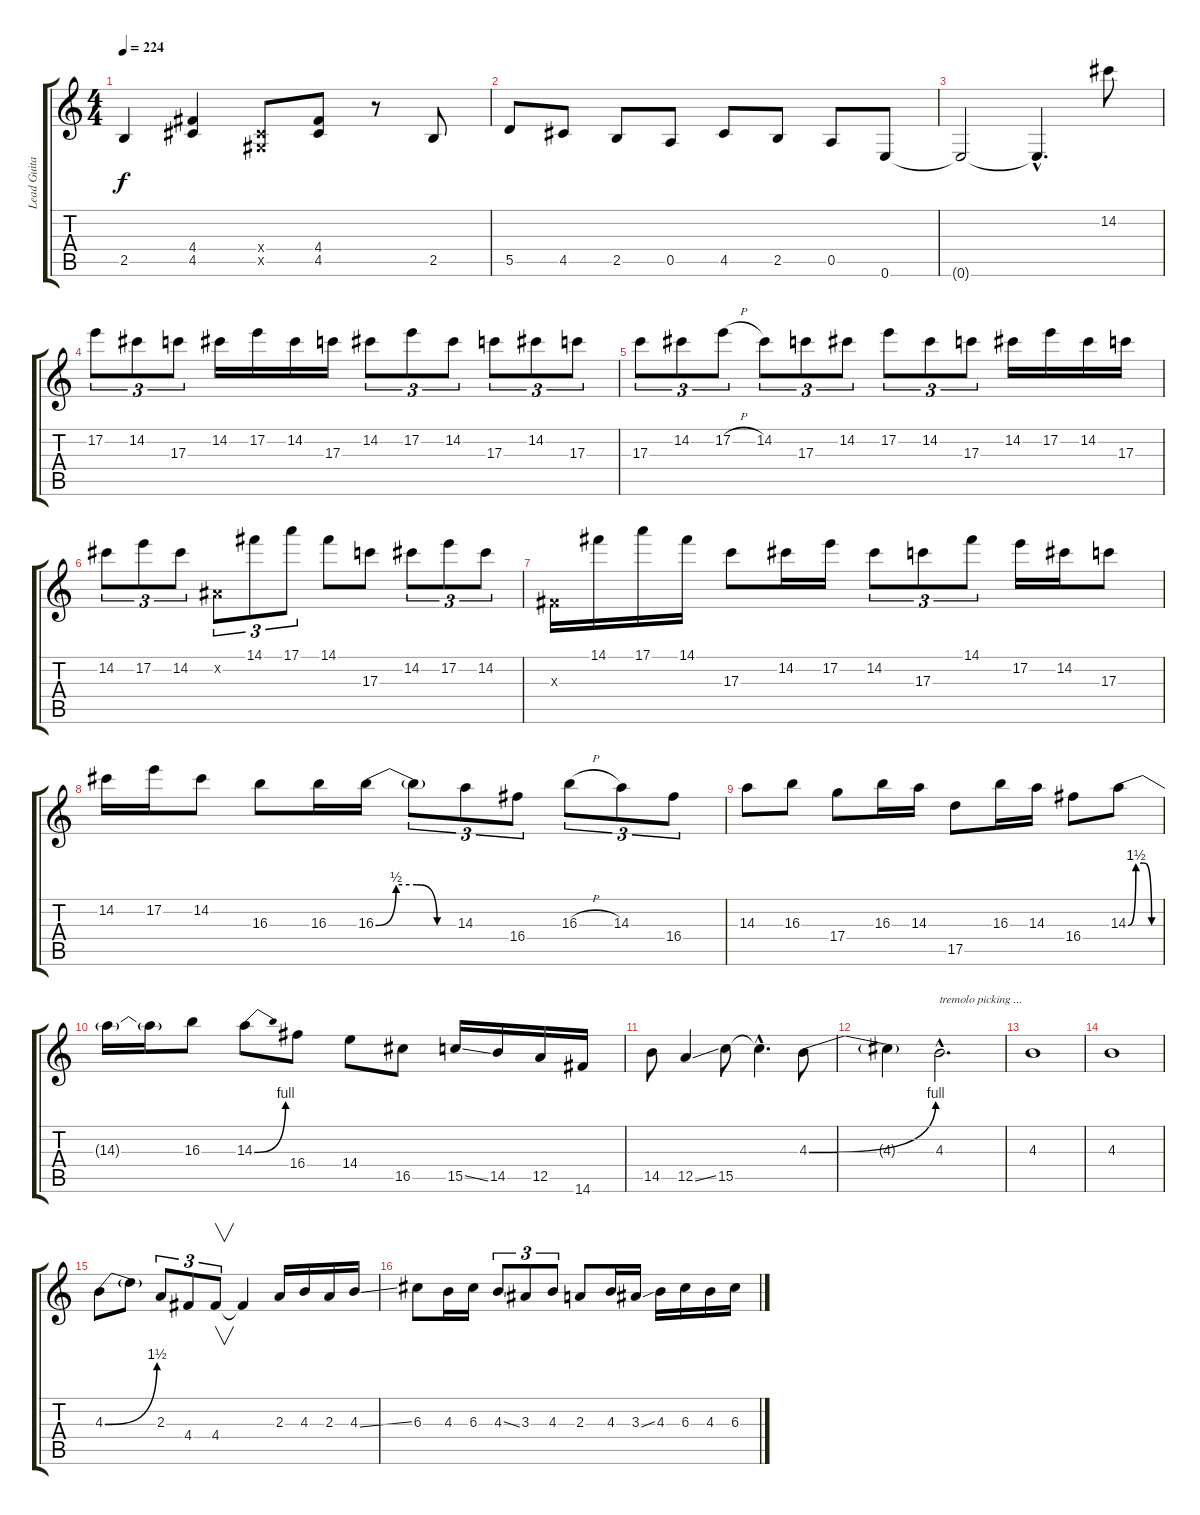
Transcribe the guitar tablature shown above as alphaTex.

\track ("Lead Guitar" "Lead Guita") {instrument distortionguitar}
\staff {score tabs}
\tuning (E4 B3 G3 D3 A2 E2) {hide}
\ts (4 4)
\tempo 224
\clef g2
\ks c
2.5{t}.4{dy f} (4.4 4.5).4 (-1.4{x} -1.5{x}).8 (4.4 4.5).8 r.8 2.5.8 |
5.5.8 4.5.8 2.5.8 0.5.8 4.5.8 2.5.8 0.5.8 0.6.8 |
0.6{t}.2 0.6{hac t}.4{d} 14.2.8 |
17.2.8{tu (3 2)} 14.2.8{tu (3 2)} 17.3.8{tu (3 2)} 14.2.16 17.2.16 14.2.16 17.3.16 14.2.8{tu (3 2)} 17.2.8{tu (3 2)} 14.2.8{tu (3 2)} 17.3.8{tu (3 2)} 14.2.8{tu (3 2)} 17.3.8{tu (3 2)} |
17.3.8{tu (3 2)} 14.2.8{tu (3 2)} 17.2{h}.8{tu (3 2)} 14.2.8{tu (3 2)} 17.3.8{tu (3 2)} 14.2.8{tu (3 2)} 17.2.8{tu (3 2)} 14.2.8{tu (3 2)} 17.3.8{tu (3 2)} 14.2.16 17.2.16 14.2.16 17.3.16 |
14.2.8{tu (3 2)} 17.2.8{tu (3 2)} 14.2.8{tu (3 2)} -1.2{x}.8{tu (3 2)} 14.1.8{tu (3 2)} 17.1.8{tu (3 2)} 14.1.8 17.3.8 14.2.8{tu (3 2)} 17.2.8{tu (3 2)} 14.2.8{tu (3 2)} |
-1.3{x}.16 14.1.16 17.1.16 14.1.16 17.3.8 14.2.16 17.2.16 14.2.8{tu (3 2)} 17.3.8{tu (3 2)} 14.1.8{tu (3 2)} 17.2.16 14.2.16 17.3.8 |
14.2.16 17.2.16 14.2.8 16.3.8 16.3.16 16.3{be (custom 0 0 15 2 30 2 45 0 60 0)}.16 16.3{t}.8{tu (3 2)} 14.3.8{tu (3 2)} 16.4.8{tu (3 2)} 16.3{h}.8{tu (3 2)} 14.3.8{tu (3 2)} 16.4.8{tu (3 2)} |
14.3.8 16.3.8 17.4.8 16.3.16 14.3.16 17.5.8 16.3.16 14.3.16 16.4.8 14.3{be (custom 0 0 15 6 30 6 45 0 60 0)}.8 |
14.3{t}.16 14.3{t}.16 16.3.8 14.3{be (bend 0 0 60 4)}.8 16.4.8 14.4.8 16.5.8 15.5{ss}.16 14.5.16 12.5.16 14.6.16 |
14.5.8 12.5{ss}.4 15.5.8 15.5{hac t}.4{d} 4.3{be (bend 0 0 60 4)}.8 |
4.3{t}.4 4.3{hac}.2{d txt "tremolo picking ..."} |
4.3.1 |
4.3.1 |
4.3{be (bend 0 0 60 6)}.8 4.3{t}.8 2.3.8{tu (3 2)} 4.4.8{tu (3 2)} 4.4.8{v tu (3 2)} 4.4{t}.4 2.3.16 4.3.16 2.3.16 4.3{ss}.16 |
6.3.8 4.3.16 6.3.16 4.3{ss}.8{tu (3 2)} 3.3.8{tu (3 2)} 4.3.8{tu (3 2)} 2.3.8 4.3.16 3.3{ss}.16 4.3.16 6.3.16 4.3.16 6.3.16
